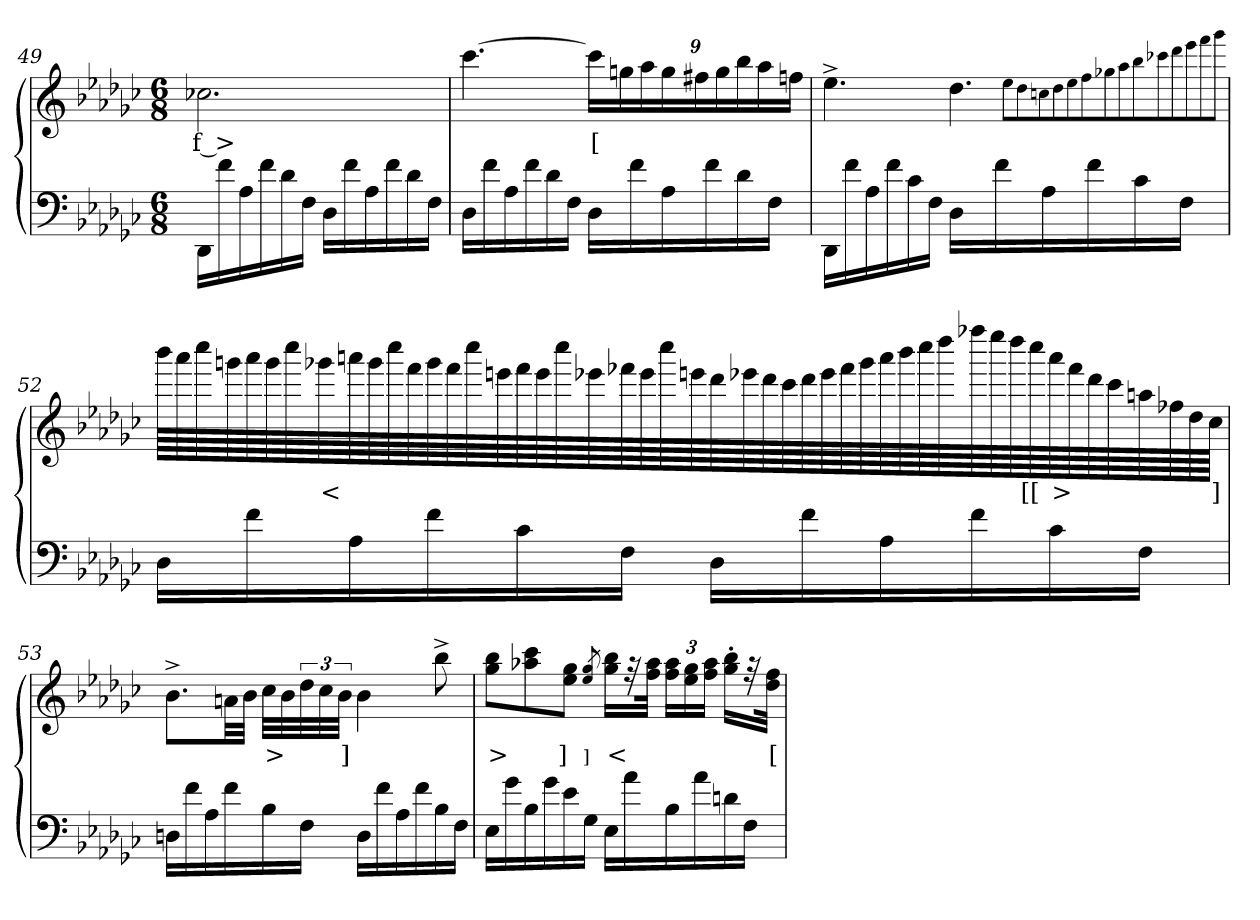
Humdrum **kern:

**kern	**kern	**text
*part2	*part1	*part1
*staff2	*staff1	*staff1
*clefF4	*clefG2	*
*k[b-e-a-d-g-c-]	*k[b-e-a-d-g-c-]	*
*M6/8	*M6/8	*
=49	=49	=49
16DD-LL	2.cc-X	f >
16f	.	.
16A-	.	.
16f	.	.
16d-	.	.
16FJJ	.	.
16D-LL	.	.
16f	.	.
16A-	.	.
16f	.	.
16d-	.	.
16FJJ	.	.
=50	=50	=50
16D-LL	[4.ccc-	.
16f	.	.
16A-	.	.
16f	.	.
16d-	.	.
16FJJ	.	.
16D-LL	24ccc-LL]	[
.	24ggn	.
16f	.	.
.	24aa-	.
16A-	24gg	.
.	24ff#X	.
16f	.	.
.	24gg	.
16d-	24bb-	.
.	24aa-	.
16FJJ	.	.
.	24ffnJJ	.
=51	=51	=51
16DD-LL	4.ee-^>	.
16f	.	.
16A-	.	.
16f	.	.
16c-	.	.
16FJJ	.	.
16D-LL	4.dd-	.
16f	.	.
16A-	.	.
16f	.	.
16c-	.	.
16FJJ	.	.
.	8qee-\L	.
.	8qdd-\	.
.	8qccn\	.
.	8qdd-\	.
.	8qee-\	.
.	8qff\	.
.	8qgg-X\	.
.	8qaa-\	.
.	8qbb-\	.
.	8qccc-X\	.
.	8qddd-\	.
.	8qeee-\	.
.	8qfff\	.
.	8qggg-\J	.
=52	=52	=52
16D-LL	64bbb-\L	.
.	64aaa-	.
.	64cccc-	.
.	64gggn	.
16f	64aaa-	.
.	64ggg	.
.	64cccc-	.
.	64ggg-X	<
16A-	64aaan	.
.	64ggg-	.
.	64cccc-	.
.	64fff	.
16f	64ggg-	.
.	64fff	.
.	64cccc-	.
.	64eeen	.
16c-	64fff	.
.	64eee	.
.	64cccc-	.
.	64eee-X	.
16FJJ	64fff-X	.
.	64eee-	.
.	64cccc-	.
.	64eeen	.
16D-LL	64ddd-	.
.	64eee-X	.
.	64ddd-	.
.	64ccc-	.
16f	64ddd-	.
.	64eee-	.
.	64fff-	.
.	64ggg-	.
16A-	64aaa	.
.	64bbb-	.
.	64cccc-	.
.	64dddd-	.
16f	64ffff-	.
.	64eeee-	.
.	64dddd-	.
.	64cccc-	[[
16c-	64aaa	>
.	64fff-	.
.	64ddd-	.
.	64ccc-	.
16FJJ	64aa	.
.	64ff-	.
.	64dd-	.
.	64cc-J	]
=53	=53	=53
16DnLL	8.b-^>\L	.
16f	.	.
16A-	.	.
16f	32anLL	.
.	32b-JJJ	.
16B-	32cc-LLL	>
.	32b-	.
16FJJ	48dd-	.
.	48cc-	.
.	48b-JJJ	]
16DLL	4b-	.
16f	.	.
16A-	.	.
16f	.	.
16B-	8bb-^>	.
16FJJ	.	.
=54	=54	=54
16E-LL	8bb- 8gg-L	>
16g-	.	.
16B-	8ccc- 8aa-X	.
16g-	.	.
16e-	8gg- 8ee-J	]
16G-JJ	.	.
.	8qee- 8qgg-/	]
16E-LL	16bb- 16gg-LL	<
16a-	32r	.
.	32aa- 32ffJJk	.
16B-	24aa- 24ffLL	.
.	24gg- 24ee-	.
16a-	.	.
.	24aa- 24ffJJ	.
16dn	16bb-'> 16gg-'>LL	.
16FJJ	32r	.
.	32ff 32dd-JJk	[
=	=	=
*-	*-	*-
